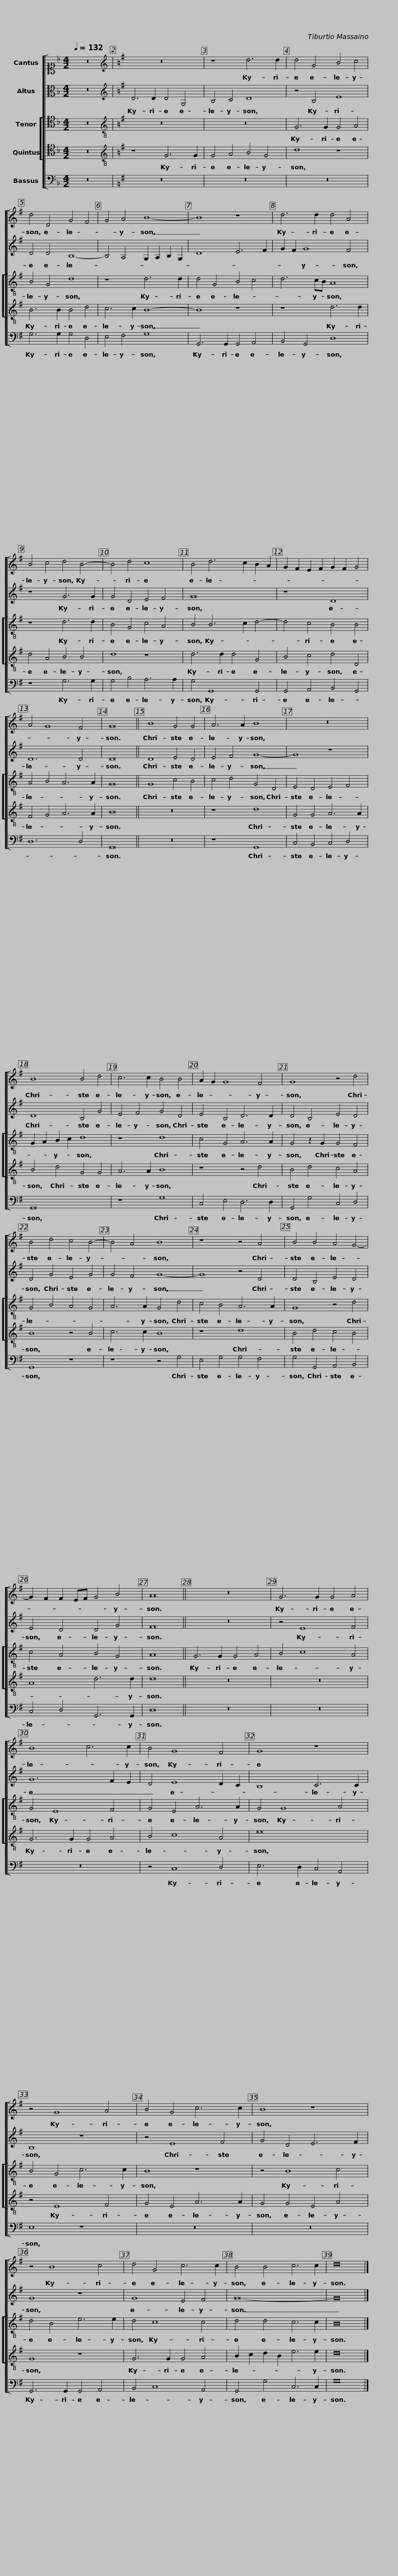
X:1
%%score [ 1 2 [ 3 4 ] 5 ]
L:1/8
Q:1/4=132
M:4/2
I:linebreak $
K:F
V:1 alto1
V:2 alto
V:3 tenor
V:4 tenor
V:5 bass
V:1
 z16 |[K:G][K:treble] z16 | z8 d6 d2 | d4 G4 B4 c4 |$ d4 D4 G4 F4 | %5
 G4 A4 B8- | B8 z8 | d6 d2 d4 A4 |$ B4 c4 d4 B4- | B4 d4 c8 | %10
 B4 d6 c2 B2 A2 | G2 F2 E2 F2 G2 F2 G4 |$ A4 G8 F4 | G16 || B8 G4 G4 | %15
 A6 A2 B8 | z16 |$ B8 B4 d4 | c6 c2 B4 B4 | A2 G2 G8 F4 | %20
 G8 z4 d4 |$ B4 d4 c4 B4- | B4 A4 B8 | z8 z4 A4 | B4 B4 A4 G4- |$ %25
 G2 F2 F2 EF G4 B4 | A16 || z16 | G6 G2 G4 A4 | B8 c6 c2 |$ %30
 B4 G8 F4 | G8 z8 | z4 G8 A4 | B4 G4 c6 c2 | B8 z8 |$ %35
 z4 B8 c4 | d4 G4 c6 c2 | B4 B4 c6 c2 | d16 |] %39
V:2
 z16 |[K:G][K:treble] D6 D2 D4 G,4 | B,4 C4 D8 | z4 B,4 E8 |$ D4 D4 B,8- | %5
 B,4 A,4 G,2 A,2 B,2 G,2 | D8 E6 F2 | G2 F2 G8 F4 |$ z8 G6 G2 | G4 D4 E4 F4 | %10
 G16 | z8 D8 |$ D12 D4 | D16 || D8 E4 D4 | %15
 E4 F4 G8- | G8 z8 |$ D8 B,4 G4 | E4 F4 G4 D4 | E4 B,4 D6 D2 | %20
 D4 B,4 E4 D4 |$ D4 G4 E4 G4 | G4 F4 G8- | G8 z4 D4 | D4 B,4 E4 D4 |$ %25
 E4 D4 D4 G4 | F16 || z16 | z4 E8 F4 | G12 F2 E2 |$ %30
 D4 E8 D2 C2 | B,8 C6 C2 | B,8 z8 | z4 E8 F4 | G4 D4 E6 F2 |$ %35
 G8 z8 | G8 E4 F4 | G16- | G16 |] %39
V:3
 z16 |[K:G][K:treble-8] z16 | z16 | G6 G2 G4 A4 |$ B4 G4 d8 | %5
 z8 d6 d2 | d4 G4 B4 c4 | d6 cB A8 |$ z8 d6 d2 | B4 G4 c4 A4 | %10
 B4 B6 c2 d4- | d4 c4 B4 B4 |$ A4 B4 A6 A2 | G16 || G8 c4 B4 | %15
 c4 d4 G4 D4 | E4 D4 E4 F4 |$ G2 A2 B2 c2 d8 | z8 d8 | c4 G4 A6 A2 | %20
 G4 z2 G2 G4 F4 |$ G4 B4 A4 G4 | A6 A2 G4 d4 | c4 B4 A6 A2 | G8 z4 d4 |$ %25
 c4 A4 B4 G4 | A16 || G6 G2 G4 A4 | B4 c8 A4 | G4 E8 F4 |$ %30
 G4 E4 A6 A2 | G4 G8 A4 | B4 G4 c6 c2 | B8 z8 | z4 B8 c4 |$ %35
 d4 B4 e6 e2 | d4 c8 c4 | d4 d4 c6 c2 | B16 |] %39
V:4
 z16 |[K:G][K:treble-8] z8 G6 G2 | G4 A4 B4 G4 | d8 z8 |$ B6 B2 B4 d4 | %5
 c6 c2 B8- | B8 z8 | z8 d6 d2 |$ d4 A4 B4 B4 | d8 z8 | %10
 d6 d2 d4 G4 | B4 c4 d4 D4 |$ F4 G4 A6 A2 | B16 || z16 | %15
 z8 d8 | G4 G4 A6 A2 |$ B4 d4 G4 G4 | A6 A2 B8 | z8 z4 d4 | %20
 B4 d4 c4 A4 |$ B8 z4 B4 | c6 c2 B8 | z8 d8 | B4 d4 c4 B4 |$ %25
 A8 d6 d2 | d16 || z16 | z16 | G6 G2 G4 A4 |$ %30
 B4 c8 A4 | e16 | z4 E8 F4 | G4 E4 A6 A2 | G4 G4 E4 A4 |$ %35
 G8 z8 | G6 G2 G4 A4 | B2 c2 d2 B2 e6 e2 | d16 |] %39
V:5
 z16 |[K:G] z16 | z16 | z16 |$ G,6 G,2 G,4 D,4 | %5
 E,4 F,4 G,8 | G,,6 G,,2 G,,4 A,,4 | B,,4 G,,4 D,8 |$ z8 G,6 G,2 | G,4 B,4 A,6 A,2 | %10
 G,4 G,,8 G,,4 | G,,4 A,,4 B,,4 G,,4 |$ D,12 D,4 | G,,16 || z16 | %15
 z8 G,,8 | C,4 B,,4 C,4 D,4 |$ G,,16 | z8 G,8 | C,4 E,4 D,6 D,2 | %20
 G,,4 G,4 C,4 D,4 |$ G,,8 z8 | z8 z4 G,4 | E,4 G,4 G,4 F,4 | G,4 G,,4 A,,4 B,,4 |$ %25
 C,4 D,4 G,,6 G,,2 | D,16 || z16 | z16 | z16 |$ %30
 z4 C,8 D,4 | E,6 D,2 C,4 A,,4 | E,8 z8 | z16 | z16 |$ %35
 G,,6 G,,2 G,,4 A,,4 | B,,4 C,8 A,,4 | G,,4 G,4 C,6 C,2 | G,16 |] %39
